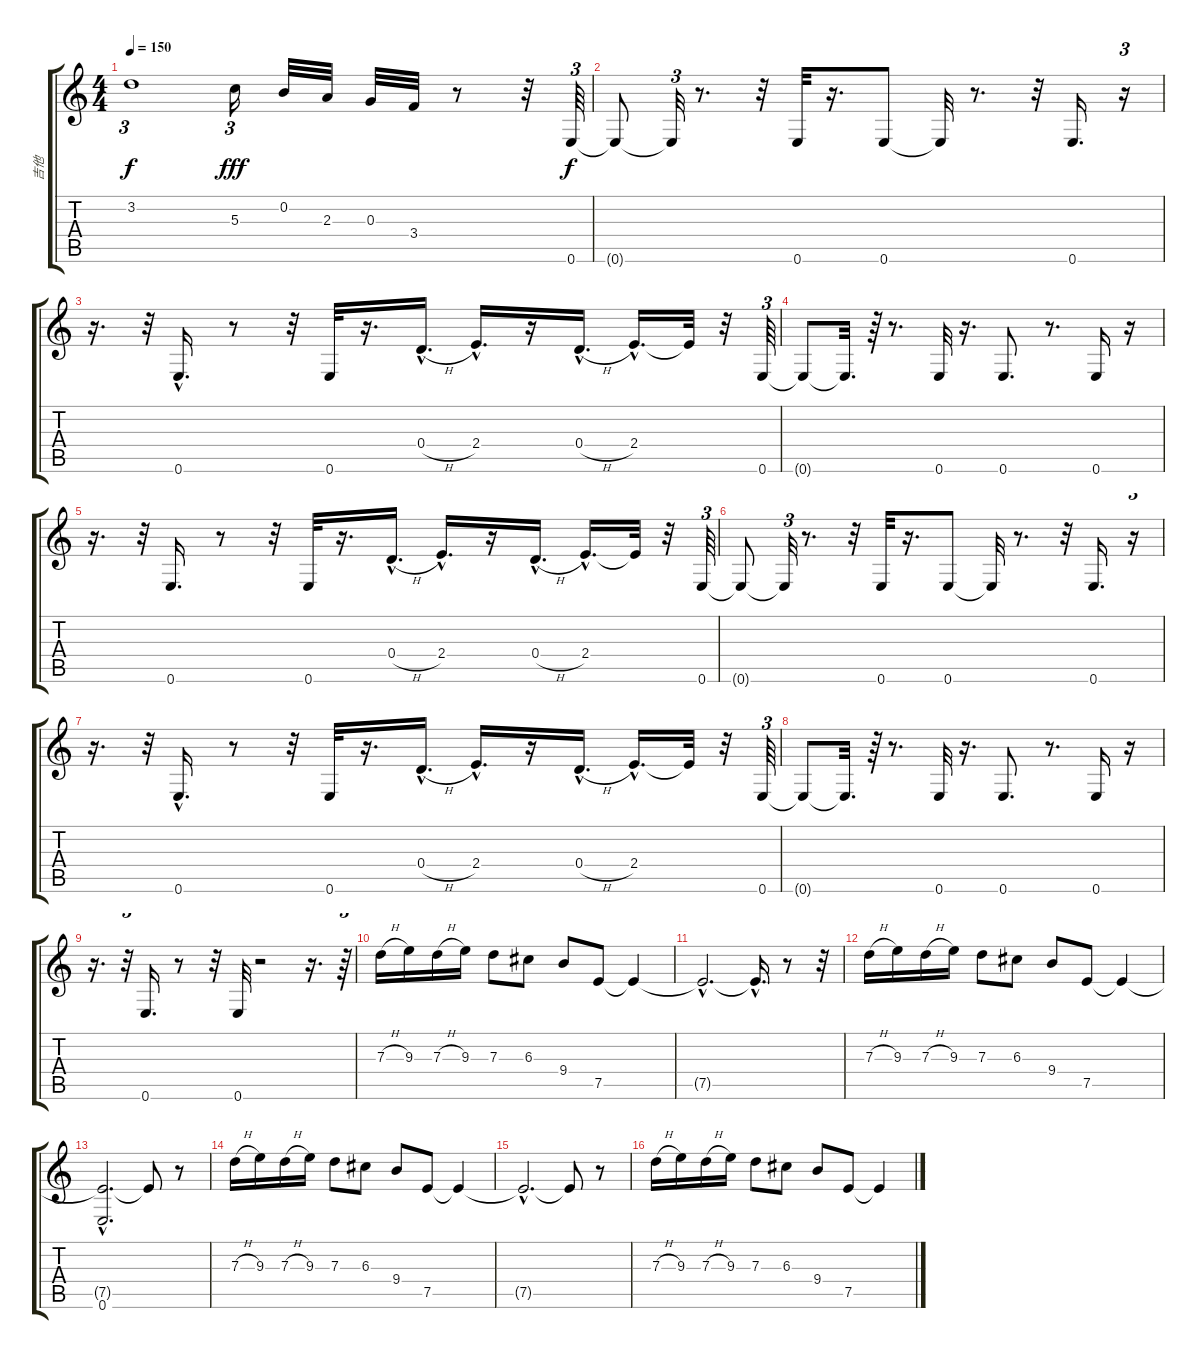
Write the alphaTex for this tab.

\track ("吉他" "吉他") {instrument overdrivenguitar}
\staff {score tabs}
\tuning (E4 B3 G3 D3 A2 E2) {hide}
\ts (4 4)
\tempo 150
\clef g2
\ks c
3.2{t}.1{tu (3 2) dy f} 5.3.16{tu (3 2) dy fff} 0.2.32 2.3.32 0.3.32 3.4.32 r.8 r.32 0.6.64{tu (3 2) dy f} |
0.6{t}.8 0.6{t}.32{tu (3 2)} r.8{d} r.32 0.6.32 r.16{d} 0.6.8 0.6{t}.32 r.8{d} r.32 0.6.16{d} r.16{tu (3 2)} |
r.16{d} r.32{tu (3 2)} 0.6{hac}.16{d} r.8 r.32 0.6.32 r.16{d} 0.4{h hac}.16{d} 2.4{hac}.16{d} r.16 0.4{h hac}.16{d} 2.4{hac}.16{d} 2.4{t}.32 r.32 0.6.64{tu (3 2)} |
0.6{t}.8 0.6{t}.32{d} r.64 r.8{d} 0.6.32 r.16{d} 0.6.8{d} r.8{d} 0.6.16 r.16 |
r.16{d} r.32{tu (3 2)} 0.6.16{d} r.8 r.32 0.6.32 r.16{d} 0.4{h hac}.16{d} 2.4{hac}.16{d} r.16 0.4{h hac}.16{d} 2.4{hac}.16{d} 2.4{t}.32 r.32 0.6.64{tu (3 2)} |
0.6{t}.8 0.6{t}.32{tu (3 2)} r.8{d} r.32 0.6.32 r.16{d} 0.6.8 0.6{t}.32 r.8{d} r.32 0.6.16{d} r.16{tu (3 2)} |
r.16{d} r.32{tu (3 2)} 0.6{hac}.16{d} r.8 r.32 0.6.32 r.16{d} 0.4{h hac}.16{d} 2.4{hac}.16{d} r.16 0.4{h hac}.16{d} 2.4{hac}.16{d} 2.4{t}.32 r.32 0.6.64{tu (3 2)} |
0.6{t}.8 0.6{t}.32{d} r.64 r.8{d} 0.6.32 r.16{d} 0.6.8{d} r.8{d} 0.6.16 r.16 |
r.16{d} r.32{tu (3 2)} 0.6.16{d} r.8 r.32 0.6.32 r.2 r.16{d} r.64{tu (3 2)} |
7.3{h}.16 9.3.16 7.3{h}.16 9.3.16 7.3.8 6.3.8 9.4.8 7.5.8 7.5{t}.4 |
7.5{hac t}.2{d} 7.5{hac t}.16{d} r.8 r.32 |
7.3{h}.16 9.3.16 7.3{h}.16 9.3.16 7.3.8 6.3.8 9.4.8 7.5.8 7.5{t}.4 |
(7.5{hac t} 0.6{hac}).2{d} 7.5{t}.8 r.8 |
7.3{h}.16 9.3.16 7.3{h}.16 9.3.16 7.3.8 6.3.8 9.4.8 7.5.8 7.5{t}.4 |
7.5{hac t}.2{d} 7.5{t}.8 r.8 |
7.3{h}.16 9.3.16 7.3{h}.16 9.3.16 7.3.8 6.3.8 9.4.8 7.5.8 7.5{t}.4
